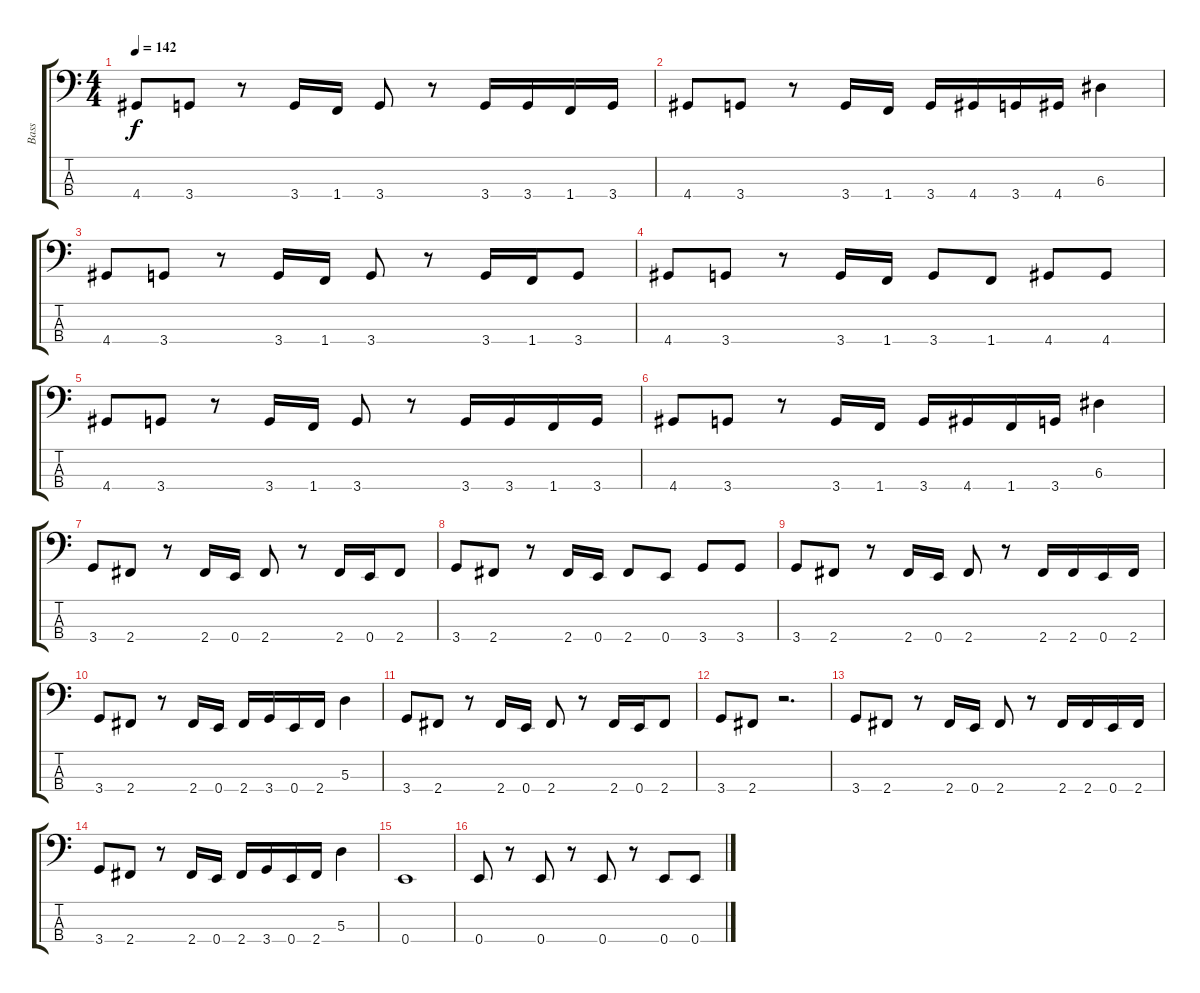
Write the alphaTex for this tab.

\track ("Bass" "Bass") {instrument electricbassfinger}
\staff {score tabs}
\tuning (G2 D2 A1 E1) {hide}
\ts (4 4)
\tempo 142
\clef f4
\ks c
4.4.8{dy f} 3.4.8 r.8 3.4.16 1.4.16 3.4.8 r.8 3.4.16 3.4.16 1.4.16 3.4.16 |
4.4.8 3.4.8 r.8 3.4.16 1.4.16 3.4.16 4.4.16 3.4.16 4.4.16 6.3.4 |
4.4.8 3.4.8 r.8 3.4.16 1.4.16 3.4.8 r.8 3.4.16 1.4.16 3.4.8 |
4.4.8 3.4.8 r.8 3.4.16 1.4.16 3.4.8 1.4.8 4.4.8 4.4.8 |
4.4.8 3.4.8 r.8 3.4.16 1.4.16 3.4.8 r.8 3.4.16 3.4.16 1.4.16 3.4.16 |
4.4.8 3.4.8 r.8 3.4.16 1.4.16 3.4.16 4.4.16 1.4.16 3.4.16 6.3.4 |
3.4.8 2.4.8 r.8 2.4.16 0.4.16 2.4.8 r.8 2.4.16 0.4.16 2.4.8 |
3.4.8 2.4.8 r.8 2.4.16 0.4.16 2.4.8 0.4.8 3.4.8 3.4.8 |
3.4.8 2.4.8 r.8 2.4.16 0.4.16 2.4.8 r.8 2.4.16 2.4.16 0.4.16 2.4.16 |
3.4.8 2.4.8 r.8 2.4.16 0.4.16 2.4.16 3.4.16 0.4.16 2.4.16 5.3.4 |
3.4.8 2.4.8 r.8 2.4.16 0.4.16 2.4.8 r.8 2.4.16 0.4.16 2.4.8 |
3.4.8 2.4.8 r.2{d} |
3.4.8 2.4.8 r.8 2.4.16 0.4.16 2.4.8 r.8 2.4.16 2.4.16 0.4.16 2.4.16 |
3.4.8 2.4.8 r.8 2.4.16 0.4.16 2.4.16 3.4.16 0.4.16 2.4.16 5.3.4 |
0.4.1 |
0.4.8 r.8 0.4.8 r.8 0.4.8 r.8 0.4.8 0.4.8
